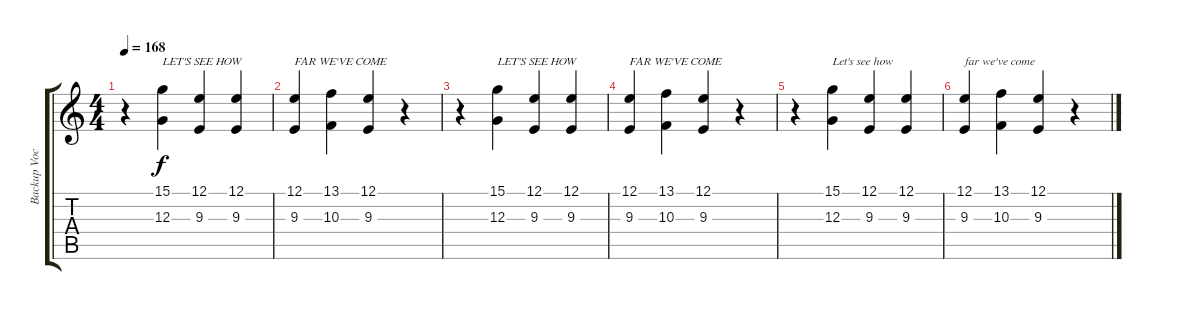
\track ("Backup Vocals" "Backup Voc") {instrument brightacousticpiano}
\staff {score tabs}
\tuning (E4 B3 G3 D3 A2 E2) {hide}
\ts (4 4)
\tempo 168
\clef g2
\ks c
r.4{dy f} (15.1 12.3).4{txt "LET'S SEE HOW"} (12.1 9.3).4 (12.1 9.3).4 |
(12.1 9.3).4{txt "FAR WE'VE COME"} (13.1 10.3).4 (12.1 9.3).4 r.4 |
r.4 (15.1 12.3).4{txt "LET'S SEE HOW"} (12.1 9.3).4 (12.1 9.3).4 |
(12.1 9.3).4{txt "FAR WE'VE COME"} (13.1 10.3).4 (12.1 9.3).4 r.4 |
r.4 (15.1 12.3).4{txt "Let's see how"} (12.1 9.3).4 (12.1 9.3).4 |
(12.1 9.3).4{txt "far we've come"} (13.1 10.3).4 (12.1 9.3).4 r.4
